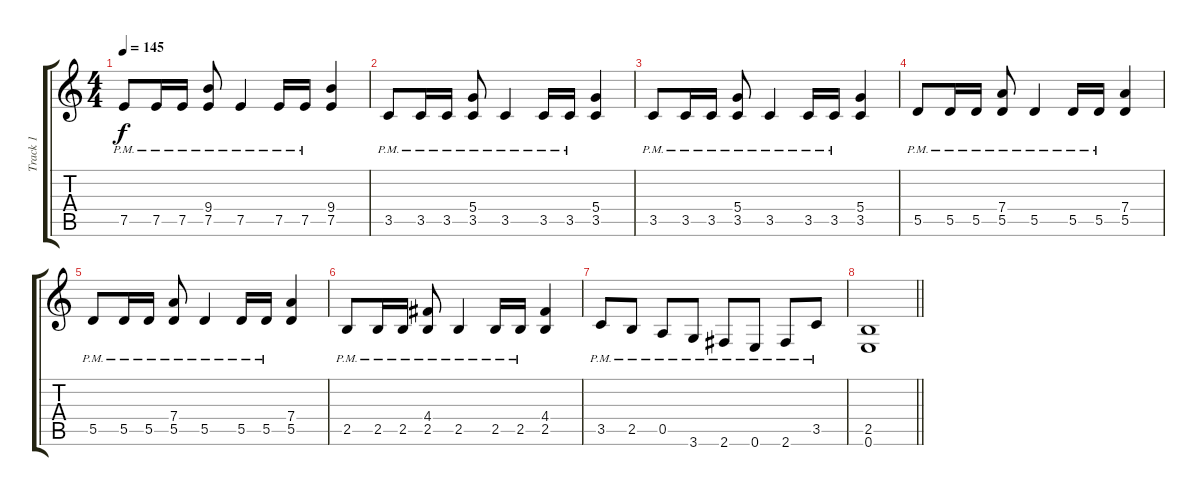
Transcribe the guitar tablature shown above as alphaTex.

\track ("Track 1" "Track 1") {instrument overdrivenguitar}
\staff {score tabs}
\tuning (E4 B3 G3 D3 A2 E2) {hide}
\ts (4 4)
\tempo 145
\clef g2
\ks c
7.5{pm}.8{dy f} 7.5{pm}.16 7.5{pm}.16 (9.4 7.5{pm}).8 7.5{pm}.4 7.5{pm}.16 7.5{pm}.16 (9.4 7.5).4 |
3.5{pm}.8 3.5{pm}.16 3.5{pm}.16 (5.4 3.5{pm}).8 3.5{pm}.4 3.5{pm}.16 3.5{pm}.16 (5.4 3.5).4 |
3.5{pm}.8 3.5{pm}.16 3.5{pm}.16 (5.4 3.5{pm}).8 3.5{pm}.4 3.5{pm}.16 3.5{pm}.16 (5.4 3.5).4 |
5.5{pm}.8 5.5{pm}.16 5.5{pm}.16 (7.4 5.5{pm}).8 5.5{pm}.4 5.5{pm}.16 5.5{pm}.16 (7.4 5.5).4 |
5.5{pm}.8 5.5{pm}.16 5.5{pm}.16 (7.4 5.5{pm}).8 5.5{pm}.4 5.5{pm}.16 5.5{pm}.16 (7.4 5.5).4 |
2.5{pm}.8 2.5{pm}.16 2.5{pm}.16 (4.4 2.5{pm}).8 2.5{pm}.4 2.5{pm}.16 2.5{pm}.16 (4.4 2.5).4 |
3.5{pm}.8 2.5{pm}.8 0.5{pm}.8 3.6{pm}.8 2.6{pm}.8 0.6{pm}.8 2.6{pm}.8 3.5{pm}.8 |
\barLineRight lightlight
(2.5 0.6).1
